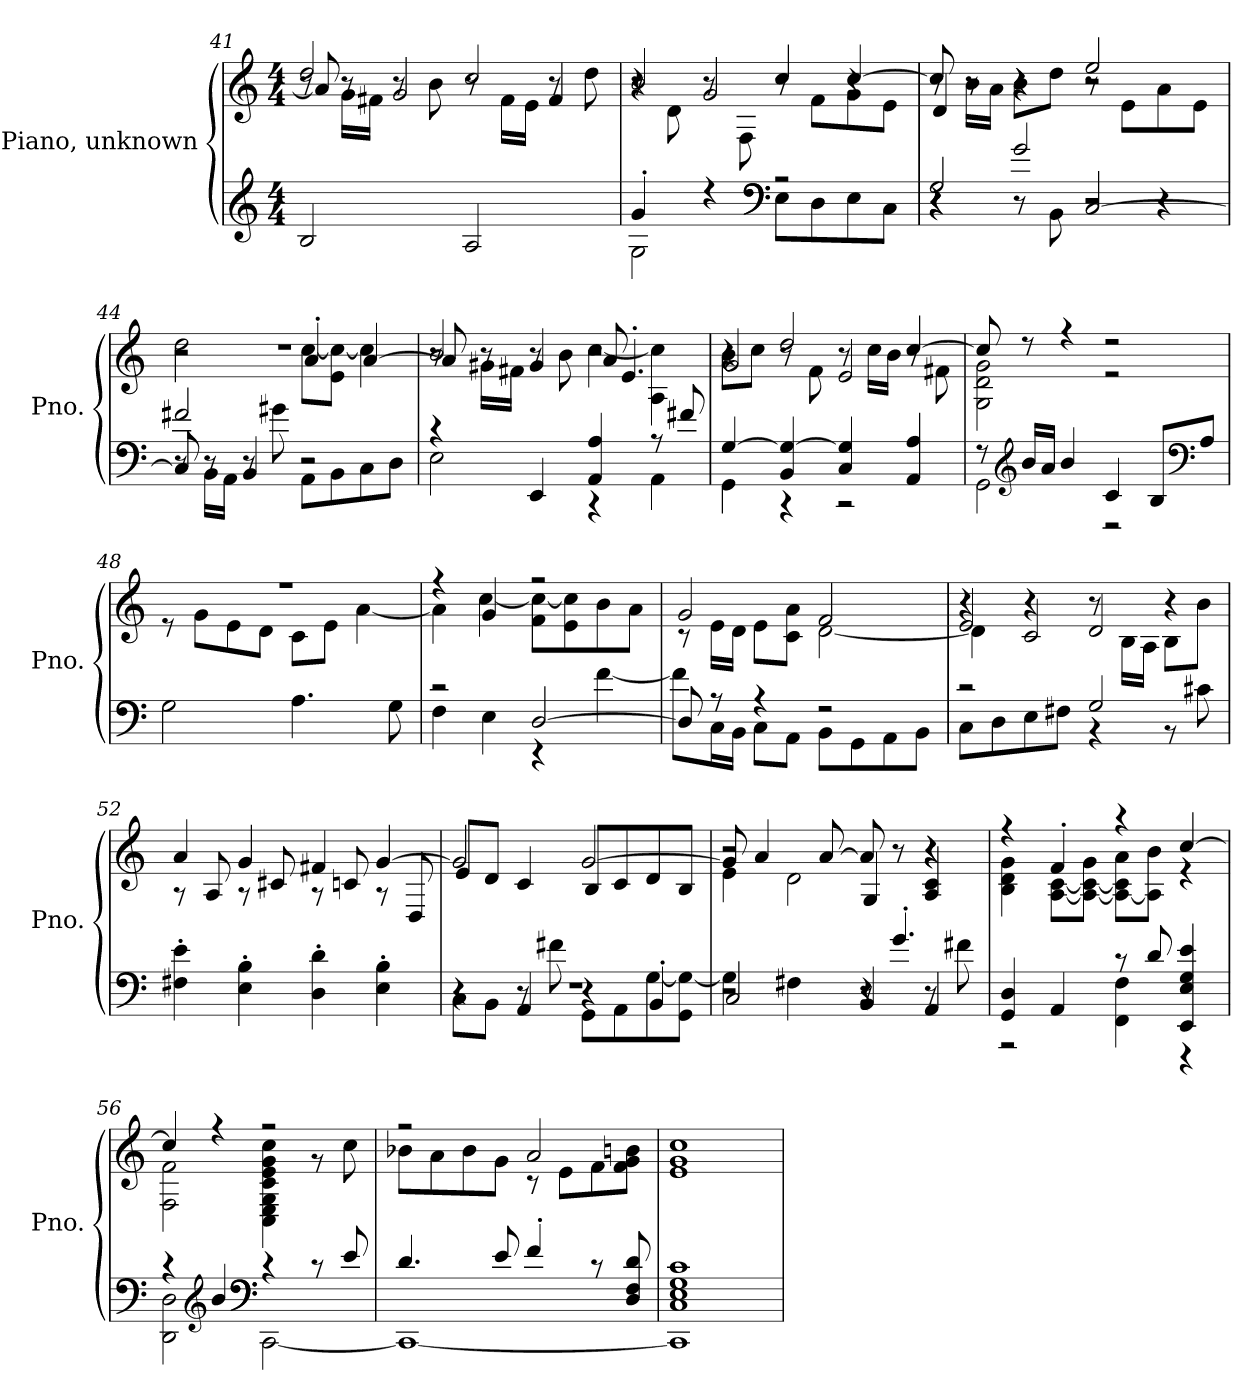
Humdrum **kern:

**kern	**kern
*part1	*part1
*staff2	*staff1
*I"Piano, unknown	*
*I'Pno.	*
*clefG2	*clefG2
*k[]	*k[]
*M4/4	*M4/4
=41	=41
*	*^
*	*	*^
2B/	2dd/	8r	8a/]
.	.	16g\LL	8r
.	.	16f#X\JJ	.
.	.	8r	2g/
.	.	8b\	.
2A/	2cc/	8r	.
.	.	16f#\LL	.
.	.	16e\JJ	.
.	.	8r	4f#/
.	.	8dd\	.
=42	=42	=42	=42
*^	*	*	*
4g'/	2G\	2b/	8r	4r
.	.	.	8d\	.
4r	.	.	8r	2g/
.	.	.	8F\	.
*clefF4	*	*	*	*
2r	8E\L	4cc/	8r	.
.	8D\	.	8f\L	.
.	8E\	[4cc/	8g\	4r
.	8C\J	.	8e\J	.
!!LO:PB:g=z	!!	!!
=43	=43	=43	=43	=43
*	*^	*	*	*
4r	4r	2G/	8cc/]	8r	4d/
.	.	.	8r	16b\LL	.
.	.	.	.	16a\JJ	.
2g/	8r	.	4r	8b\L	4r
.	8BB\	.	.	8dd\J	.
.	2r	[2C/	2ee/	8r	2r
.	.	.	.	8e\L	.
4r	.	.	.	8a\	.
.	.	.	.	8e\J	.
=44	=44	=44	=44	=44	=44
2f#X/	8r	8C/]	1r	2dd\	2r
.	16BB\LL	8r	.	.	.
.	16AA\JJ	.	.	.	.
.	8r	4BB/	.	.	.
.	8g#X\	.	.	.	.
2r	8AA\L	2r	.	[8cc\L	4a'/
.	8BB\	.	.	8e\ 8cc\_J	.
.	8C\	.	.	4cc\]	[4a/
.	8D\J	.	.	.	.
*	*v	*v	*	*	*
=45	=45	=45	=45	=45
4r	2E\	2b/	8r	8a/]
.	.	.	16g#X\LL	8r
.	.	.	16f#X\JJ	.
4EE/	.	.	8r	4g#/
.	.	.	8b\	.
4AA/ 4A/	4r	2r	[4cc\	8a/
.	.	.	.	4.e'/
8r	4AA\	.	4A\ 4cc\]	.
8f#X/	.	.	.	.
!!LO:LB:g=z	!!	!!
=46	=46	=46	=46	=46
[4G/	4GG\	4r	8b\L	2g/
.	.	.	8cc\J	.
4BB/ 4G/_	4r	2dd/	8r	.
.	.	.	8f\	.
4C/ 4G/]	2r	.	8r	2e/
.	.	.	16cc\LL	.
.	.	.	16b\JJ	.
4AA/ 4A/	.	[4cc/	8r	.
.	.	.	8f#X\	.
*	*	*	*v	*v
=47	=47	=47	=47
8r	2GG\	8cc/]	2G\ 2d\ 2g\
*clefG2	*	*	*
16b/LL	.	8r	.
16a/JJ	.	.	.
4b/	.	4r	.
4c/	2r	2r	2r
8B/L	.	.	.
*clefF4	*	*	*
8A/J	.	.	.
*v	*v	*	*
=48	=48	=48
2G\	1r	8r
.	.	8g\L
.	.	8e\
.	.	8d\J
4.A\	.	8c\L
.	.	8e\J
.	.	[4a\
8G\	.	.
=49	=49	=49
*^	*	*
2r	4F\	4r	4a\]
.	4E\	4g/	[4cc\
[2D/	4r	2r	8f\ 8cc\_L
.	.	.	8e\ 8cc\]
.	[4f\	.	8b\
.	.	.	8a\J
!!LO:LB:g=z	!!
=50	=50	=50	=50
8D/]	8f\L]	2g/	8r
8r	16C\L	.	16e\LL
.	16BB\JJ	.	16d\JJ
4r	8C\L	.	8e\L
.	8AA\J	.	8c\ 8a\J
2r	8BB\L	2f/	[2d\
.	8GG\	.	.
.	8AA\	.	.
.	8BB\J	.	.
=51	=51	=51	=51
*	*	*	*^
2r	8C\L	2e/	4d\]	4r
.	8D\	.	.	.
.	8E\	.	4r	2c/
.	8F#X\J	.	.	.
2G/	4r	2d/	8r	.
.	.	.	16B\LL	.
.	.	.	16A\JJ	.
.	8r	.	8B\L	4r
.	8c#X\	.	8b\J	.
*v	*v	*	*	*
*	*	*v	*v
=52	=52	=52
4F#X\' 4e\'	4a/	8r
.	.	8A/
4E\' 4B\'	4g/	8r
.	.	8c#X/
4D\' 4d\'	4f#X/	8r
.	.	8cn/
4E\' 4B\'	[4g/	8r
.	.	8D/
!!LO:LB:g=z	!!
=53	=53	=53
*^	*	*
*	*^	*	*
1r	8C\L	4r	2g/]	8e/L
.	8BB\J	.	.	8d/J
.	8r	4AA/	.	4c/
.	8f#X\	.	.	.
.	8GG\L	4r	[2g/	8B/L
.	8AA\	.	.	8c/
.	[8G\	4BB'/	.	8d/
.	8GG\ 8G\_J	.	.	8B/J
=54	=54	=54	=54	=54
*	*	*	*	*^
2r	4G\]	2C/	8g/]	4e\	2r
.	.	.	4a/	.	.
.	4F#X\	.	.	2d\	.
.	.	.	[8a/	.	.
8r	4r	4BB/	8a/]	.	4G/
4.g'/	.	.	8r	.	.
.	8r	4AA/	4r	4r	4A/ 4c/
.	8f#X\	.	.	.	.
*	*v	*v	*	*	*
*	*	*	*v	*v
=55	=55	=55	=55
4GG/ 4D/	2r	4r	4B\ 4d\ 4g\
4AA/	.	4f'/	[8A\ [8c\L
.	.	.	8A\_ 8c\_ 8g\J
8r	4FF\ 4F\	4r	8A\_ 8c\] 8a\L
8d/	.	.	8A\] 8b\J
4EE/ 4E/ 4G/ 4e/	4r	[4cc/	4r
=56	=56	=56	=56
4r	2DD\ 2D\	4cc/]	2F\ 2f\
*clefG2	*	*	*
4b/	.	4r	.
*clefF4	*	*	*
4r	[2CC\	2r	4C\ 4E\ 4G\ 4c\ 4e\ 4g\ 4cc\
8r	.	.	8r
8e/	.	.	8cc\
!!LO:LB:g=z	!!
=57	=57	=57	=57
4.d/	1CC_	2r	8b-X\L
.	.	.	8a\
.	.	.	8b-\
8e/	.	.	8g\J
4f'/	.	2a/	8r
.	.	.	8e\L
8r	.	.	8f\
8D/ 8F/ 8d/	.	.	8f\ 8g\ 8bn\J
*	*	*v	*v
=58	=58	=58
1C 1E 1G 1c	1CC]	1e 1g 1cc
*v	*v	*
=	=
*-	*-
